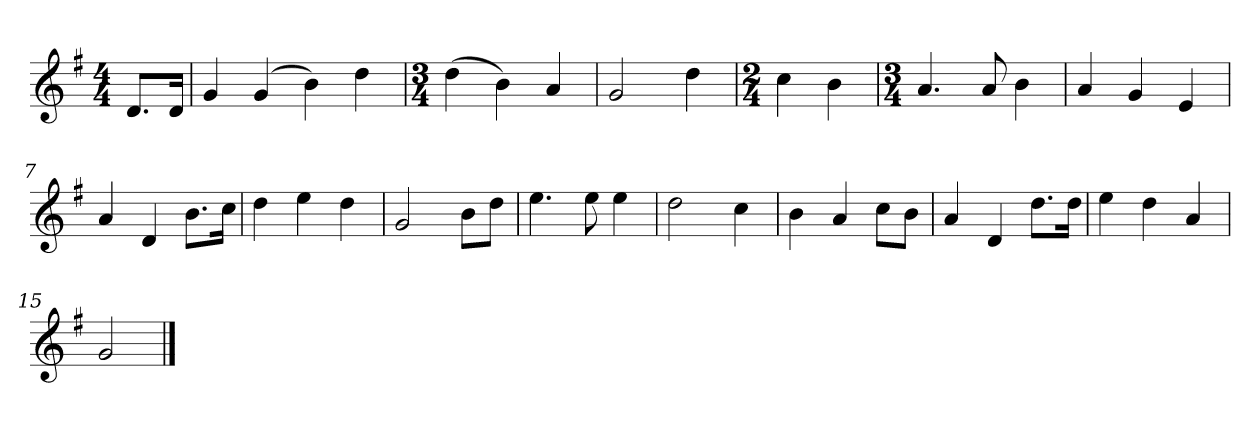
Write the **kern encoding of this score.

**kern
*part1
*staff1
*k[f#]
*M4/4
*MM120
=
8.dL
16dJk
=1
4g
(4g
4b)
4dd
=2
*M3/4
(4dd
4b)
4a
=3
2g
4dd
=4
*M2/4
4cc
4b
=5
*M3/4
4.a
8a
4b
=6
4a
4g
4e
=7
4a
4d
8.bL
16ccJk
=8
4dd
4ee
4dd
=9
2g
8bL
8ddJ
=10
4.ee
8ee
4ee
=11
2dd
4cc
=12
4b
4a
8ccL
8bJ
=13
4a
4d
8.ddL
16ddJk
=14
4ee
4dd
4a
=15
2g
==
*-
